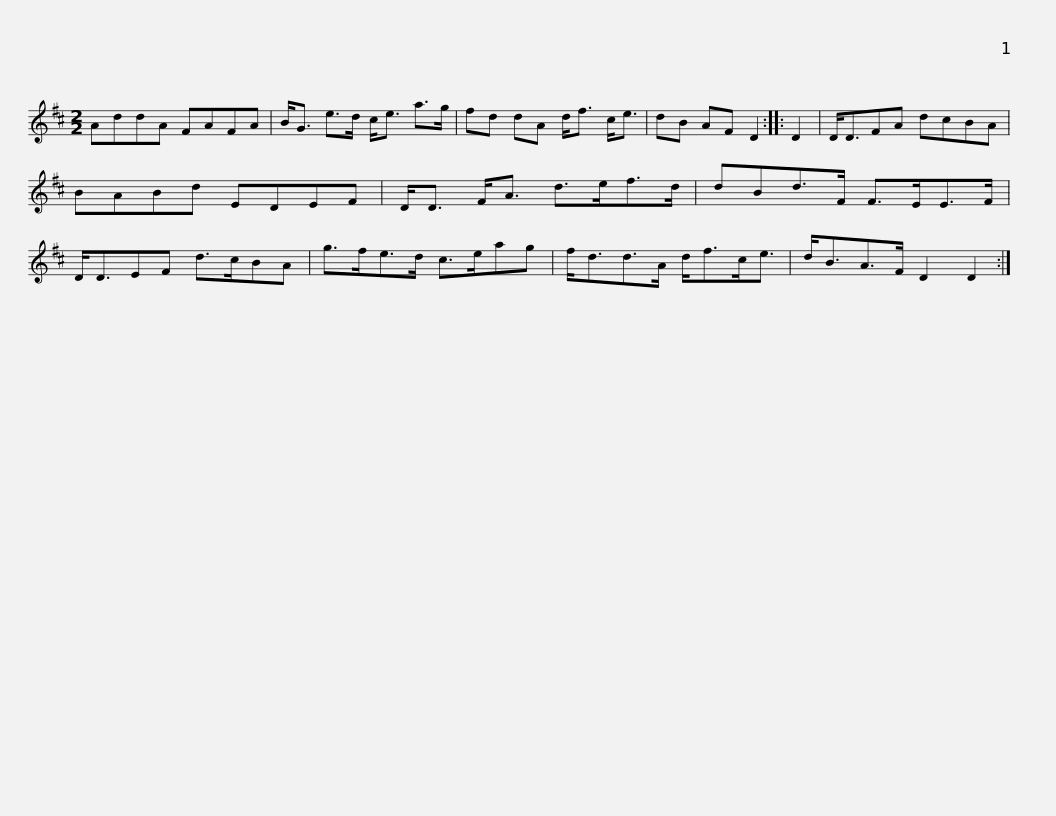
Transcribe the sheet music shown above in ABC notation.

X:1
L:1/8
M:2/2
I:linebreak $
K:D
V:1 treble
V:1
 AddA FAFA | B<G e>d c<e a>g | fd dA d<f c<e | dB AF D2 :: D2 | %5
 D<DFA dcBA |$ BABd EDEF | D<D F<A d>ef>d | dBd>F F>EE>F | D<DEF d>cBA | %10
 g>fe>d c>eag |$ f<dd>A d<fc<e | d<BA>F D2 D2 :| %13
